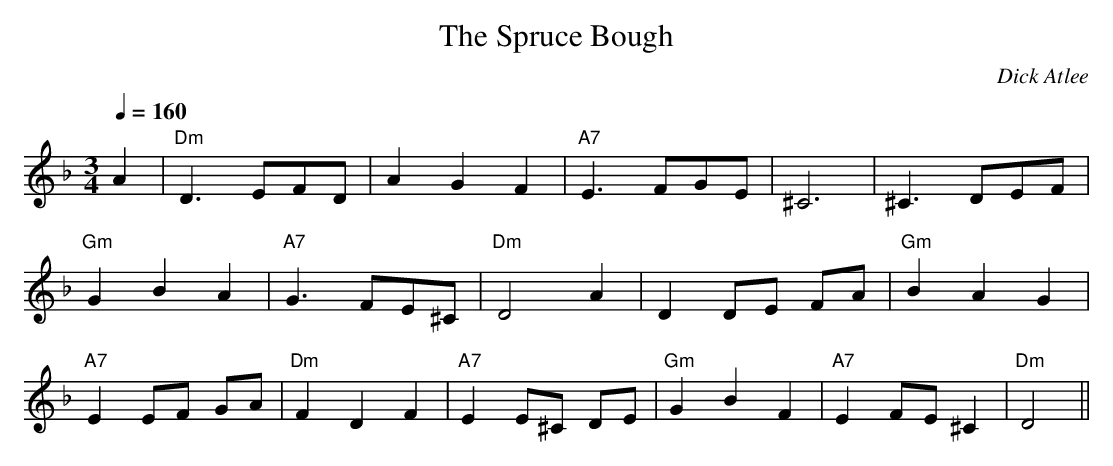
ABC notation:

X:1
T:The Spruce Bough
M:3/4
L:1/8
Q:1/4=160
C:Dick Atlee
K:Dm
A2 | "Dm" D3 EFD | A2 G2 F2 | "A7" E3 FGE | ^C6 | ^C3 DEF | !
"Gm" G2 B2 A2 | "A7" G3 FE^C | "Dm" D4 A2 | D2 DE FA | "Gm" B2 A2 G2 | !
"A7" E2 EF GA | "Dm" F2 D2 F2 |
"A7" E2 E^C DE | "Gm" G2 B2 F2 | "A7" E2 FE ^C2 | "Dm" D4 ||
